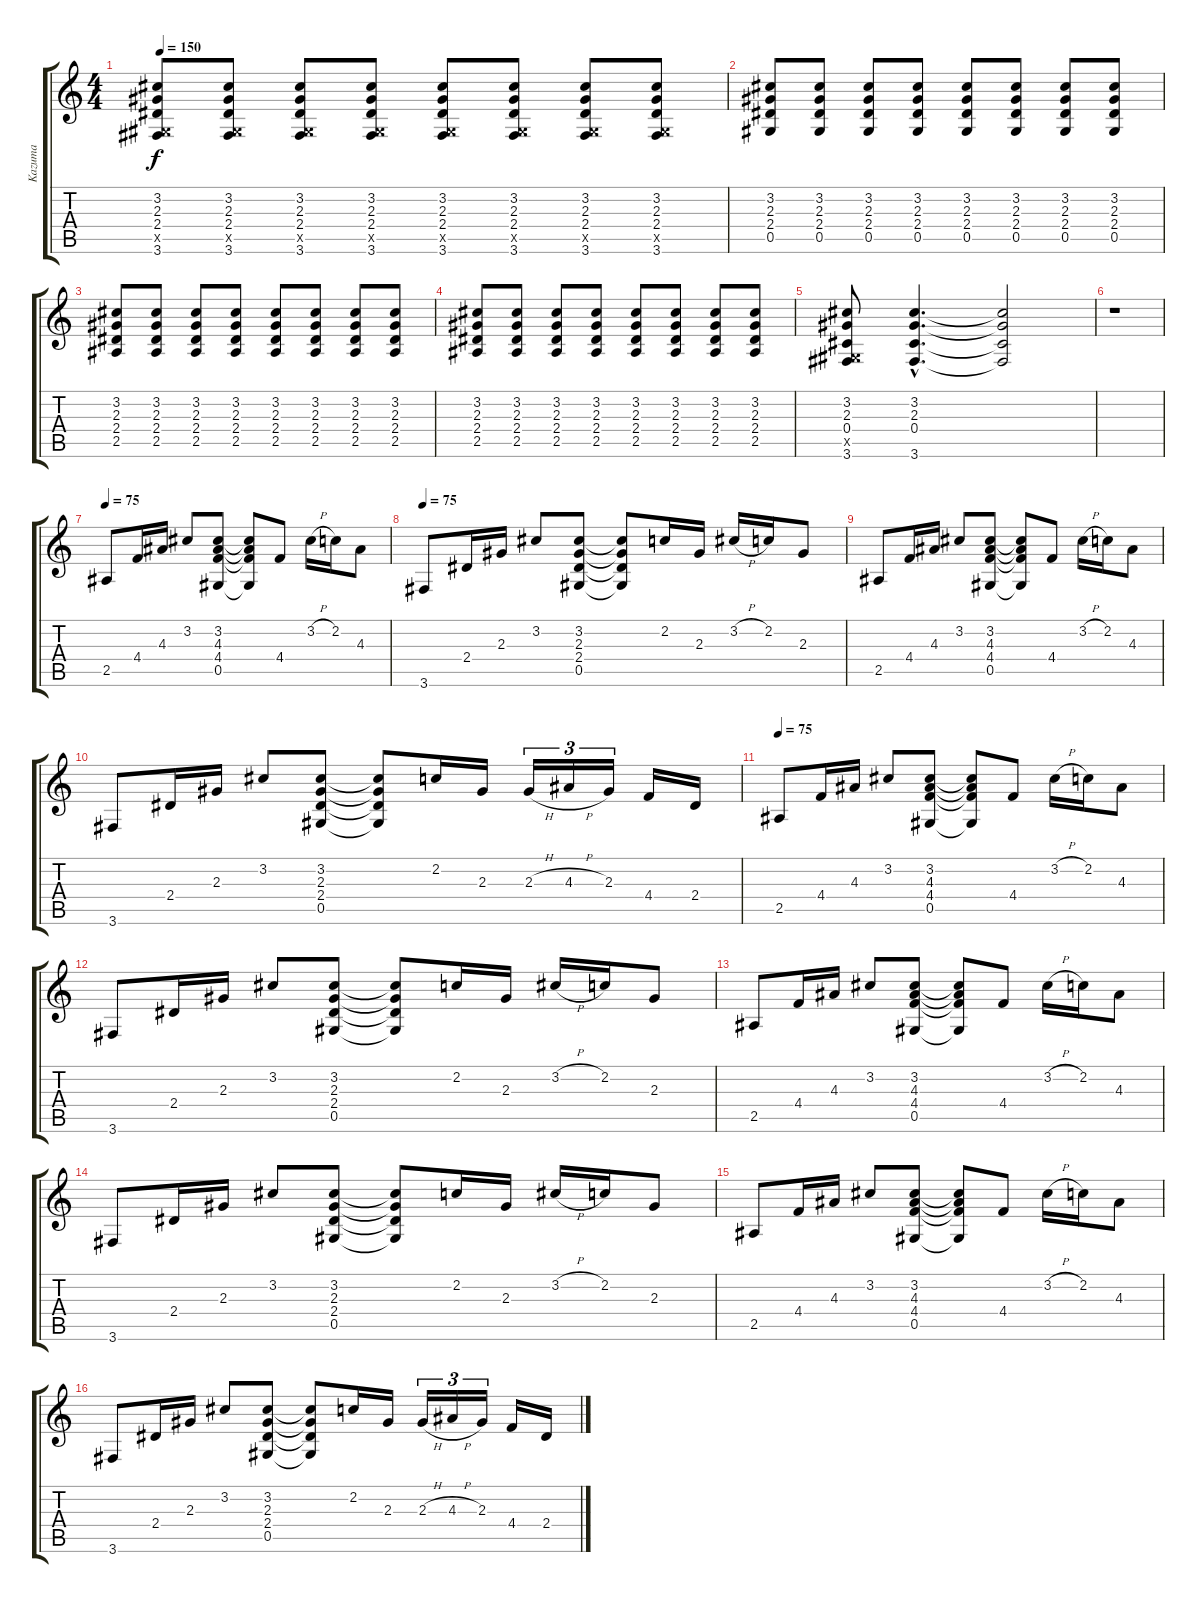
\track ("Kazuma" "Kazuma") {instrument electricguitarclean}
\staff {score tabs}
\tuning (Eb4 Bb3 Gb3 Db3 Ab2 Eb2) {hide}
\ts (4 4)
\tempo 150
\clef g2
\ks c
(3.2 2.3 2.4 0.5{x} 3.6).8{dy f} (3.2 2.3 2.4 0.5{x} 3.6).8 (3.2 2.3 2.4 0.5{x} 3.6).8 (3.2 2.3 2.4 0.5{x} 3.6).8 (3.2 2.3 2.4 0.5{x} 3.6).8 (3.2 2.3 2.4 0.5{x} 3.6).8 (3.2 2.3 2.4 0.5{x} 3.6).8 (3.2 2.3 2.4 0.5{x} 3.6).8 |
(3.2 2.3 2.4 0.5).8 (3.2 2.3 2.4 0.5).8 (3.2 2.3 2.4 0.5).8 (3.2 2.3 2.4 0.5).8 (3.2 2.3 2.4 0.5).8 (3.2 2.3 2.4 0.5).8 (3.2 2.3 2.4 0.5).8 (3.2 2.3 2.4 0.5).8 |
(3.2 2.3 2.4 2.5).8 (3.2 2.3 2.4 2.5).8 (3.2 2.3 2.4 2.5).8 (3.2 2.3 2.4 2.5).8 (3.2 2.3 2.4 2.5).8 (3.2 2.3 2.4 2.5).8 (3.2 2.3 2.4 2.5).8 (3.2 2.3 2.4 2.5).8 |
(3.2 2.3 2.4 2.5).8 (3.2 2.3 2.4 2.5).8 (3.2 2.3 2.4 2.5).8 (3.2 2.3 2.4 2.5).8 (3.2 2.3 2.4 2.5).8 (3.2 2.3 2.4 2.5).8 (3.2 2.3 2.4 2.5).8 (3.2 2.3 2.4 2.5).8 |
(3.2 2.3 0.4 0.5{x} 3.6).8 (3.2{hac} 2.3{hac} 0.4{hac} 3.6{hac}).4{d} (3.2{t} 2.3{t} 0.4{t} 3.6{t}).2 |
r.1 |
\tempo 75
2.5.8{volume 13 instrument electricguitarclean} 4.4.16 4.3.16 3.2.8 (3.2 4.3 4.4 0.5).8 (3.2{t} 4.3{t} 4.4{t} 0.5{t}).8 4.4.8 3.2{h}.16 2.2.16 4.3.8 |
\tempo 75
3.6.8 2.4.16 2.3.16 3.2.8 (3.2 2.3 2.4 0.5).8 (3.2{t} 2.3{t} 2.4{t} 0.5{t}).8 2.2.16 2.3.16 3.2{h}.16 2.2.16 2.3.8 |
2.5.8 4.4.16 4.3.16 3.2.8 (3.2 4.3 4.4 0.5).8 (3.2{t} 4.3{t} 4.4{t} 0.5{t}).8 4.4.8 3.2{h}.16 2.2.16 4.3.8 |
3.6.8 2.4.16 2.3.16 3.2.8 (3.2 2.3 2.4 0.5).8 (3.2{t} 2.3{t} 2.4{t} 0.5{t}).8 2.2.16 2.3.16 2.3{h}.16{tu (3 2)} 4.3{h}.16{tu (3 2)} 2.3.16{tu (3 2)} 4.4.16 2.4.16 |
\tempo 75
2.5.8 4.4.16 4.3.16 3.2.8 (3.2 4.3 4.4 0.5).8 (3.2{t} 4.3{t} 4.4{t} 0.5{t}).8 4.4.8 3.2{h}.16 2.2.16 4.3.8 |
3.6.8 2.4.16 2.3.16 3.2.8 (3.2 2.3 2.4 0.5).8 (3.2{t} 2.3{t} 2.4{t} 0.5{t}).8 2.2.16 2.3.16 3.2{h}.16 2.2.16 2.3.8 |
2.5.8 4.4.16 4.3.16 3.2.8 (3.2 4.3 4.4 0.5).8 (3.2{t} 4.3{t} 4.4{t} 0.5{t}).8 4.4.8 3.2{h}.16 2.2.16 4.3.8 |
3.6.8 2.4.16 2.3.16 3.2.8 (3.2 2.3 2.4 0.5).8 (3.2{t} 2.3{t} 2.4{t} 0.5{t}).8 2.2.16 2.3.16 3.2{h}.16 2.2.16 2.3.8 |
2.5.8 4.4.16 4.3.16 3.2.8 (3.2 4.3 4.4 0.5).8 (3.2{t} 4.3{t} 4.4{t} 0.5{t}).8 4.4.8 3.2{h}.16 2.2.16 4.3.8 |
3.6.8 2.4.16 2.3.16 3.2.8 (3.2 2.3 2.4 0.5).8 (3.2{t} 2.3{t} 2.4{t} 0.5{t}).8 2.2.16 2.3.16 2.3{h}.16{tu (3 2)} 4.3{h}.16{tu (3 2)} 2.3.16{tu (3 2)} 4.4.16 2.4.16
